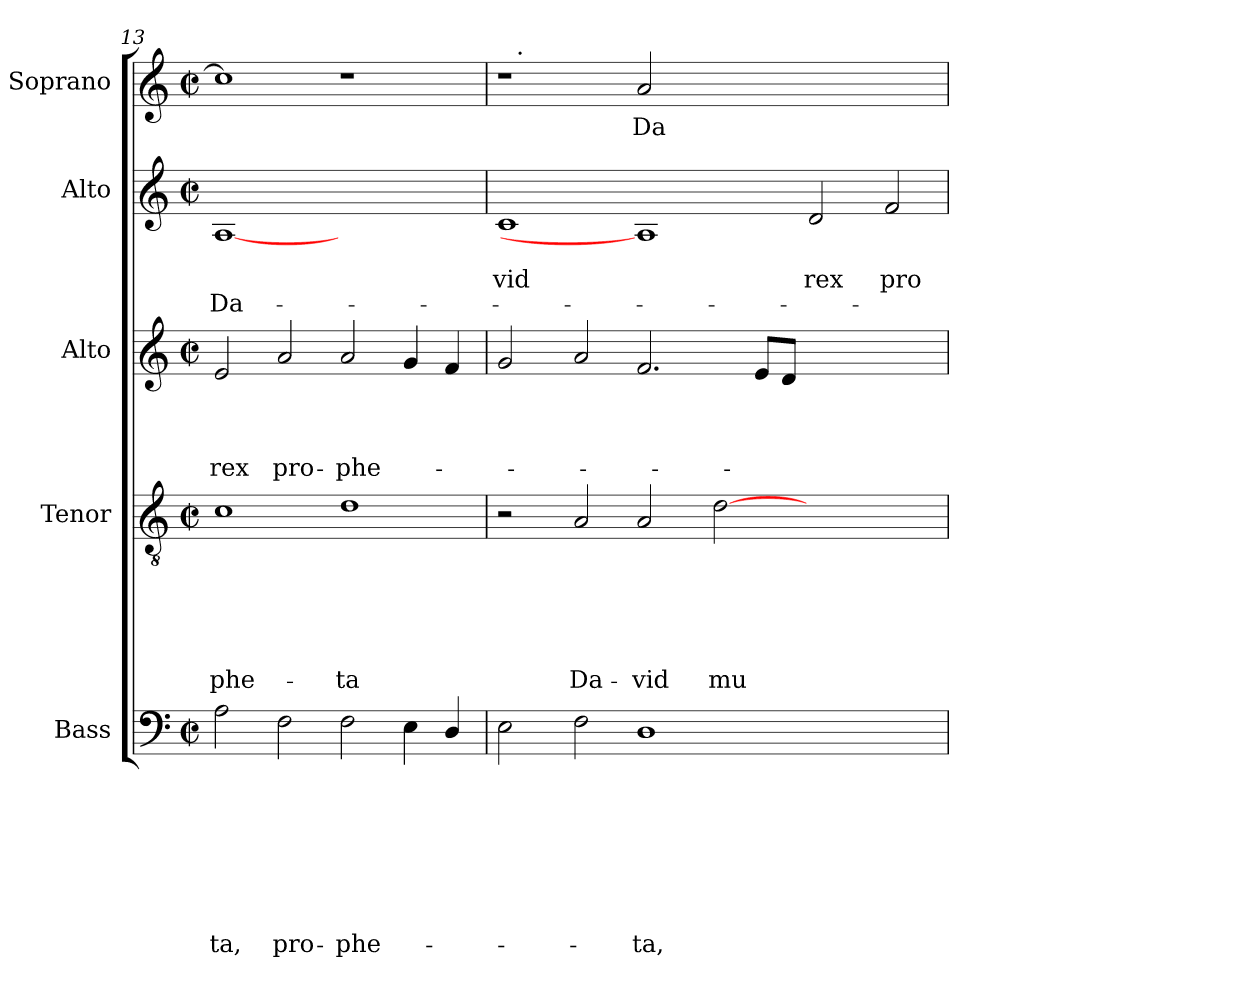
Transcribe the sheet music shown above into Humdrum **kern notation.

**kern	**text	**text	**text	**text	**text	**text	**text	**text	**kern	**text	**text	**text	**text	**text	**text	**kern	**text	**text	**text	**text	**kern	**text	**text	**text	**kern	**text
*part5	*part5	*part5	*part5	*part5	*part5	*part5	*part5	*part5	*part4	*part4	*part4	*part4	*part4	*part4	*part4	*part3	*part3	*part3	*part3	*part3	*part2	*part2	*part2	*part2	*part1	*part1
*staff5	*staff5	*staff5	*staff5	*staff5	*staff5	*staff5	*staff5	*staff5	*staff4	*staff4	*staff4	*staff4	*staff4	*staff4	*staff4	*staff3	*staff3	*staff3	*staff3	*staff3	*staff2	*staff2	*staff2	*staff2	*staff1	*staff1
*I"Bass	*	*	*	*	*	*	*	*	*I"Tenor	*	*	*	*	*	*	*I"Alto	*	*	*	*	*I"Alto	*	*	*	*I"Soprano	*
*I'B.	*	*	*	*	*	*	*	*	*I'T.	*	*	*	*	*	*	*I'A.	*	*	*	*	*I'A.	*	*	*	*I'S.	*
*clefF4	*	*	*	*	*	*	*	*	*clefGv2	*	*	*	*	*	*	*clefG2	*	*	*	*	*clefG2	*	*	*	*clefG2	*
*k[]	*	*	*	*	*	*	*	*	*k[]	*	*	*	*	*	*	*k[]	*	*	*	*	*k[]	*	*	*	*k[]	*
*C:	*	*	*	*	*	*	*	*	*C:	*	*	*	*	*	*	*C:	*	*	*	*	*C:	*	*	*	*C:	*
*M2/2	*	*	*	*	*	*	*	*	*M2/2	*	*	*	*	*	*	*M2/2	*	*	*	*	*M2/2	*	*	*	*M2/2	*
*met(c|)	*	*	*	*	*	*	*	*	*met(c|)	*	*	*	*	*	*	*met(c|)	*	*	*	*	*met(c|)	*	*	*	*met(c|)	*
=13	=13	=13	=13	=13	=13	=13	=13	=13	=13	=13	=13	=13	=13	=13	=13	=13	=13	=13	=13	=13	=13	=13	=13	=13	=13	=13
!	!	!	!	!	!	!	!	!LO:LY:b	!	!	!	!	!	!	!LO:LY:b:rj	!	!	!	!	!LO:LY:b:rj	!	!	!	!LO:LY:b	!	!
2A\	.	.	.	.	.	.	.	-ta,	1c	.	.	.	.	.	-phe-	2e/	.	.	.	rex	[1A	.	.	Da-	1cc]	.
!	!	!	!	!	!	!	!	!LO:LY:b	!	!	!	!	!	!	!	!	!	!	!	!LO:LY:b:rj	!	!	!	!	!	!
2F\	.	.	.	.	.	.	.	pro-	.	.	.	.	.	.	.	2a/	.	.	.	pro-	.	.	.	.	.	.
!	!	!	!	!	!	!	!	!LO:LY:b	!	!	!	!	!	!	!LO:LY:b:rj	!	!	!	!	!LO:LY:b:rj	!	!	!	!	!	!
2F\	.	.	.	.	.	.	.	-phe-	1d	.	.	.	.	.	-ta	2a/	.	.	.	-phe-	1ryy	.	.	.	1r	.
4E\	.	.	.	.	.	.	.	.	.	.	.	.	.	.	.	4g/	.	.	.	.	.	.	.	.	.	.
4D/	.	.	.	.	.	.	.	.	.	.	.	.	.	.	.	4f/	.	.	.	.	.	.	.	.	.	.
!!LO:PB:g=z
=14	=14	=14	=14	=14	=14	=14	=14	=14	=14	=14	=14	=14	=14	=14	=14	=14	=14	=14	=14	=14	=14	=14	=14	=14	=14	=14
!	!	!	!	!	!	!	!	!	!	!	!	!	!	!	!	!	!	!	!	!	!	!	!LO:LY:b	!	!	!
*	*	*	*	*	*	*	*	*	*	*	*	*	*	*	*	*	*	*	*	*	*	*	*	*	*^	*
2E\	.	.	.	.	.	.	.	.	2r	.	.	.	.	.	.	2g/	.	.	.	.	1c	.	-vid	.	1r	16ryy	.
!	!	!	!	!	!	!	!	!	!	!	!	!	!	!	!	!	!	!	!	!	!	!	!	!	!	!LO:TX:a:t=.	!
.	.	.	.	.	.	.	.	.	.	.	.	.	.	.	.	.	.	.	.	.	.	.	.	.	.	1ryy	.
!	!	!	!	!	!	!	!	!	!	!	!	!	!	!	!LO:LY:b:rj	!	!	!	!	!	!	!	!	!	!	!	!
2F\	.	.	.	.	.	.	.	.	2A/	.	.	.	.	.	Da-	2a/	.	.	.	.	.	.	.	.	.	.	.
!	!	!	!	!	!	!	!	!LO:LY:b	!	!	!	!	!	!	!LO:LY:b:rj	!	!	!	!	!	!	!	!	!	!	!	!LO:LY:b:rj
1D	.	.	.	.	.	.	.	-ta,	2A/	.	.	.	.	.	-vid	2.f/	.	.	.	.	1A]	.	.	.	2a/	.	-Da-
.	.	.	.	.	.	.	.	.	.	.	.	.	.	.	.	.	.	.	.	.	.	.	.	.	.	1ryy	.
!	!	!	!	!	!	!	!	!	!	!	!	!	!	!	!LO:LY:b:rj	!	!	!	!	!	!	!	!	!	!	!	!
.	.	.	.	.	.	.	.	.	[>2d\	.	.	.	.	.	mu-	.	.	.	.	.	.	.	.	.	1.ryy	.	.
.	.	.	.	.	.	.	.	.	.	.	.	.	.	.	.	8e/L	.	.	.	.	.	.	.	.	.	.	.
.	.	.	.	.	.	.	.	.	.	.	.	.	.	.	.	8d/J	.	.	.	.	.	.	.	.	.	.	.
!	!	!	!	!	!	!	!	!	!	!	!	!	!	!	!	!	!	!	!	!	!	!	!LO:LY:b	!	!	!	!
1ryy	.	.	.	.	.	.	.	.	1ryy	.	.	.	.	.	.	1ryy	.	.	.	.	2d/	.	rex	.	.	.	.
.	.	.	.	.	.	.	.	.	.	.	.	.	.	.	.	.	.	.	.	.	.	.	.	.	.	2...ryy	.
!	!	!	!	!	!	!	!	!	!	!	!	!	!	!	!	!	!	!	!	!	!	!	!LO:LY:b	!	!	!	!
.	.	.	.	.	.	.	.	.	.	.	.	.	.	.	.	.	.	.	.	.	2f/	.	pro-	.	.	.	.
*	*	*	*	*	*	*	*	*	*	*	*	*	*	*	*	*	*	*	*	*	*	*	*	*	*v	*v	*
=	=	=	=	=	=	=	=	=	=	=	=	=	=	=	=	=	=	=	=	=	=	=	=	=	=	=
*-	*-	*-	*-	*-	*-	*-	*-	*-	*-	*-	*-	*-	*-	*-	*-	*-	*-	*-	*-	*-	*-	*-	*-	*-	*-	*-
